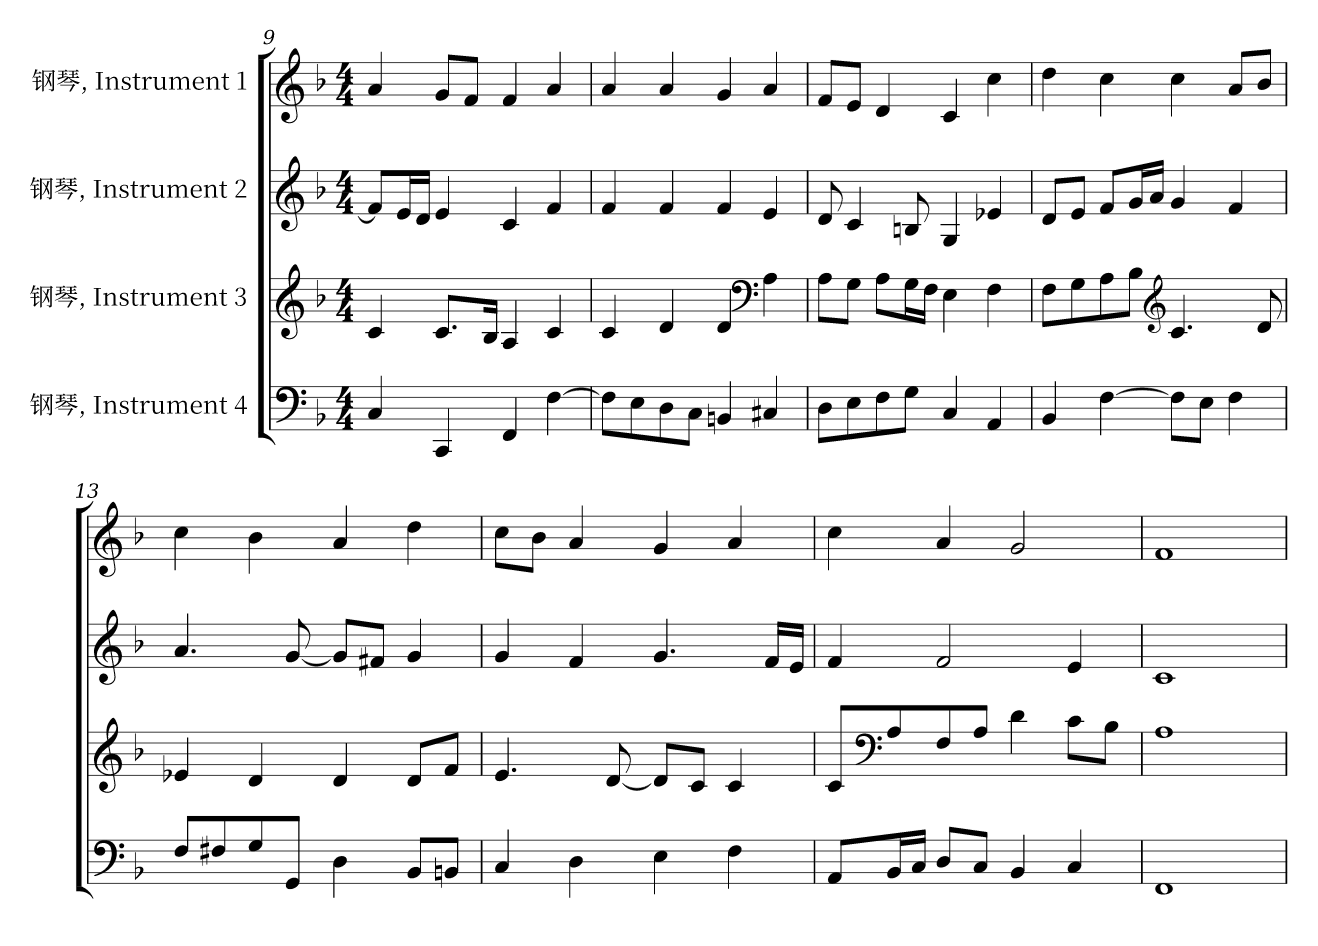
**kern	**kern	**kern	**kern
*part4	*part3	*part2	*part1
*staff4	*staff3	*staff2	*staff1
*I"钢琴, Instrument 4	*I"钢琴, Instrument 3	*I"钢琴, Instrument 2	*I"钢琴, Instrument 1
!!LO:LB:g=z
*clefF4	*clefG2	*clefG2	*clefG2
*k[b-]	*k[b-]	*k[b-]	*k[b-]
*M4/4	*M4/4	*M4/4	*M4/4
=9	=9	=9	=9
4C/	4c/	8f/L]	4a/
.	.	16e/L	.
.	.	16d/JJ	.
4CC/	8.c/L	4e/	8g/L
.	.	.	8f/J
.	16B-/Jk	.	.
4FF/	4A/	4c/	4f/
[4F\	4c/	4f/	4a/
=10	=10	=10	=10
8F\L]	4c/	4f/	4a/
8E\	.	.	.
8D\	4d/	4f/	4a/
8C\J	.	.	.
4BBn/	4d/	4f/	4g/
*	*clefF4	*	*
4C#X/	4A\	4e/	4a/
=11	=11	=11	=11
8D\L	8A\L	8d/	8f/L
8E\	8G\J	4c/	8e/J
8F\	8A\L	.	4d/
8G\J	16G\L	8Bn/	.
.	16F\JJ	.	.
4C/	4E\	4G/	4c/
4AA/	4F\	4e-X/	4cc\
=12	=12	=12	=12
4BB-/	8F\L	8d/L	4dd\
.	8G\	8e/J	.
[4F\	8A\	8f/L	4cc\
.	8B-\J	16g/L	.
.	.	16a/JJ	.
*	*clefG2	*	*
8F\L]	4.c/	4g/	4cc\
8E\J	.	.	.
4F\	.	4f/	8a/L
.	8d/	.	8b-/J
!!LO:PB:g=z
=13	=13	=13	=13
8F/L	4e-X/	4.a/	4cc\
8F#X/	.	.	.
8G/	4d/	.	4b-\
8GG/J	.	[8g/	.
4D\	4d/	8g/L]	4a/
.	.	8f#X/J	.
8BB-/L	8d/L	4g/	4dd\
8BBn/J	8f/J	.	.
=14	=14	=14	=14
4C/	4.e/	4g/	8cc\L
.	.	.	8b-\J
4D\	.	4f/	4a/
.	[8d/	.	.
4E\	8d/L]	4.g/	4g/
.	8c/J	.	.
4F\	4c/	.	4a/
.	.	16f/LL	.
.	.	16e/JJ	.
=15	=15	=15	=15
8AA/L	8c/L	4f/	4cc\
*	*clefF4	*	*
16BB-/L	8A/	.	.
16C/JJ	.	.	.
8D/L	8F/	2f/	4a/
8C/J	8A/J	.	.
4BB-/	4d\	.	2g/
4C/	8c\L	4e/	.
.	8B-\J	.	.
=16	=16	=16	=16
1FF	1A	1c	1f
=	=	=	=
*-	*-	*-	*-
